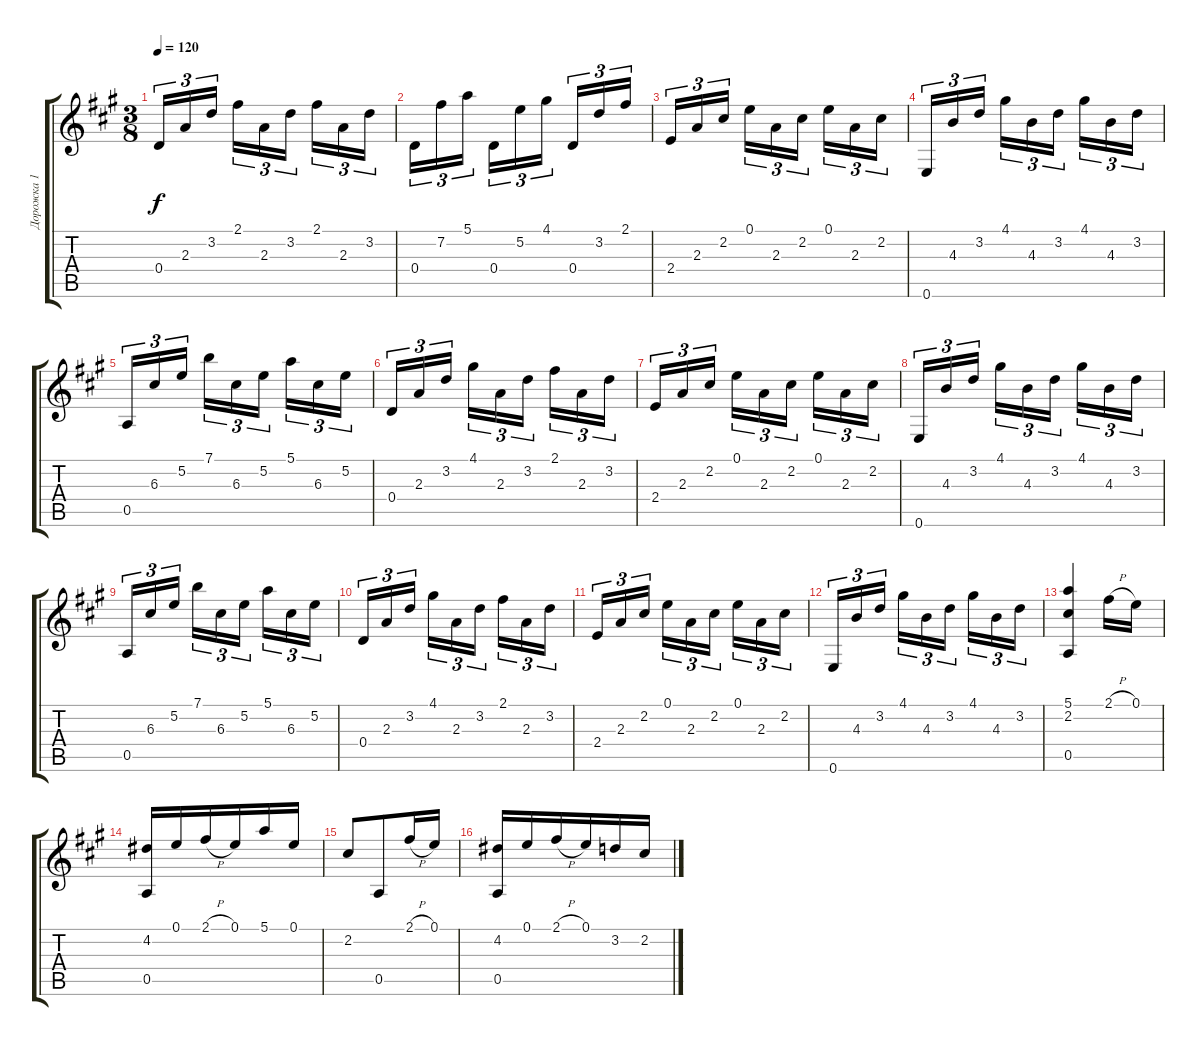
\track ("Дорожка 1" "Дорожка 1") {instrument acousticguitarnylon}
\staff {score tabs}
\tuning (E4 B3 G3 D3 A2 E2) {hide}
\ts (3 8)
\tempo 120
\clef g2
\ks a
0.4.16{tu (3 2) dy f} 2.3.16{tu (3 2)} 3.2.16{tu (3 2)} 2.1.16{tu (3 2)} 2.3.16{tu (3 2)} 3.2.16{tu (3 2)} 2.1.16{tu (3 2)} 2.3.16{tu (3 2)} 3.2.16{tu (3 2)} |
0.4.16{tu (3 2)} 7.2.16{tu (3 2)} 5.1.16{tu (3 2)} 0.4.16{tu (3 2)} 5.2.16{tu (3 2)} 4.1.16{tu (3 2)} 0.4.16{tu (3 2)} 3.2.16{tu (3 2)} 2.1.16{tu (3 2)} |
2.4.16{tu (3 2)} 2.3.16{tu (3 2)} 2.2.16{tu (3 2)} 0.1.16{tu (3 2)} 2.3.16{tu (3 2)} 2.2.16{tu (3 2)} 0.1.16{tu (3 2)} 2.3.16{tu (3 2)} 2.2.16{tu (3 2)} |
0.6.16{tu (3 2)} 4.3.16{tu (3 2)} 3.2.16{tu (3 2)} 4.1.16{tu (3 2)} 4.3.16{tu (3 2)} 3.2.16{tu (3 2)} 4.1.16{tu (3 2)} 4.3.16{tu (3 2)} 3.2.16{tu (3 2)} |
0.5.16{tu (3 2)} 6.3.16{tu (3 2)} 5.2.16{tu (3 2)} 7.1.16{tu (3 2)} 6.3.16{tu (3 2)} 5.2.16{tu (3 2)} 5.1.16{tu (3 2)} 6.3.16{tu (3 2)} 5.2.16{tu (3 2)} |
0.4.16{tu (3 2)} 2.3.16{tu (3 2)} 3.2.16{tu (3 2)} 4.1.16{tu (3 2)} 2.3.16{tu (3 2)} 3.2.16{tu (3 2)} 2.1.16{tu (3 2)} 2.3.16{tu (3 2)} 3.2.16{tu (3 2)} |
2.4.16{tu (3 2)} 2.3.16{tu (3 2)} 2.2.16{tu (3 2)} 0.1.16{tu (3 2)} 2.3.16{tu (3 2)} 2.2.16{tu (3 2)} 0.1.16{tu (3 2)} 2.3.16{tu (3 2)} 2.2.16{tu (3 2)} |
0.6.16{tu (3 2)} 4.3.16{tu (3 2)} 3.2.16{tu (3 2)} 4.1.16{tu (3 2)} 4.3.16{tu (3 2)} 3.2.16{tu (3 2)} 4.1.16{tu (3 2)} 4.3.16{tu (3 2)} 3.2.16{tu (3 2)} |
0.5.16{tu (3 2)} 6.3.16{tu (3 2)} 5.2.16{tu (3 2)} 7.1.16{tu (3 2)} 6.3.16{tu (3 2)} 5.2.16{tu (3 2)} 5.1.16{tu (3 2)} 6.3.16{tu (3 2)} 5.2.16{tu (3 2)} |
0.4.16{tu (3 2)} 2.3.16{tu (3 2)} 3.2.16{tu (3 2)} 4.1.16{tu (3 2)} 2.3.16{tu (3 2)} 3.2.16{tu (3 2)} 2.1.16{tu (3 2)} 2.3.16{tu (3 2)} 3.2.16{tu (3 2)} |
2.4.16{tu (3 2)} 2.3.16{tu (3 2)} 2.2.16{tu (3 2)} 0.1.16{tu (3 2)} 2.3.16{tu (3 2)} 2.2.16{tu (3 2)} 0.1.16{tu (3 2)} 2.3.16{tu (3 2)} 2.2.16{tu (3 2)} |
0.6.16{tu (3 2)} 4.3.16{tu (3 2)} 3.2.16{tu (3 2)} 4.1.16{tu (3 2)} 4.3.16{tu (3 2)} 3.2.16{tu (3 2)} 4.1.16{tu (3 2)} 4.3.16{tu (3 2)} 3.2.16{tu (3 2)} |
(5.1 2.2 0.5).4 2.1{h}.16 0.1.16 |
(4.2 0.5).16 0.1.16 2.1{h}.16 0.1.16 5.1.16 0.1.16 |
2.2.8 0.5.8 2.1{h}.16 0.1.16 |
(4.2 0.5).16 0.1.16 2.1{h}.16 0.1.16 3.2.16 2.2.16
